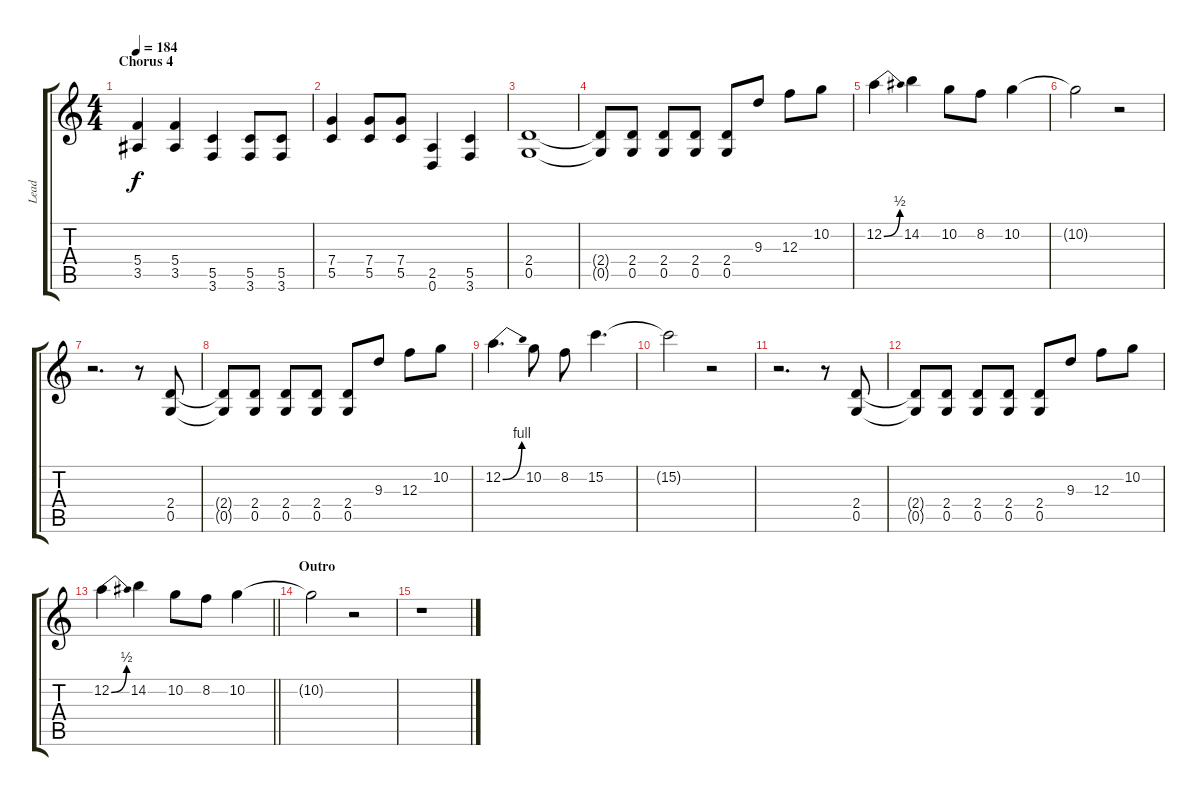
\track ("Lead" "Lead") {instrument distortionguitar}
\staff {score tabs}
\tuning (D4 A3 F3 C3 G2 D2) {hide}
\ts (4 4)
\section ("" "Chorus 4")
\tempo 184
\clef g2
\ks c
(5.4 3.5).4{dy f} (5.4 3.5).4 (5.5 3.6).4 (5.5 3.6).8 (5.5 3.6).8 |
(7.4 5.5).4 (7.4 5.5).8 (7.4 5.5).8 (2.5 0.6).4 (5.5 3.6).4 |
(2.4 0.5).1 |
(2.4{t} 0.5{t}).8 (2.4 0.5).8 (2.4 0.5).8 (2.4 0.5).8 (2.4 0.5).8 9.3.8 12.3.8 10.2.8 |
12.2{be (bend 0 0 60 2)}.4 14.2.4 10.2.8 8.2.8 10.2.4 |
10.2{t}.2 r.2 |
r.2{d} r.8 (2.4 0.5).8 |
(2.4{t} 0.5{t}).8 (2.4 0.5).8 (2.4 0.5).8 (2.4 0.5).8 (2.4 0.5).8 9.3.8 12.3.8 10.2.8 |
12.2{be (bend 0 0 60 4)}.4{d} 10.2.8 8.2.8 15.2.4{d} |
15.2{t}.2 r.2 |
r.2{d} r.8 (2.4 0.5).8 |
(2.4{t} 0.5{t}).8 (2.4 0.5).8 (2.4 0.5).8 (2.4 0.5).8 (2.4 0.5).8 9.3.8 12.3.8 10.2.8 |
\barLineRight lightlight
12.2{be (bend 0 0 60 2)}.4 14.2.4 10.2.8 8.2.8 10.2.4 |
\section ("" "Outro")
10.2{t}.2 r.2 |
r.1
